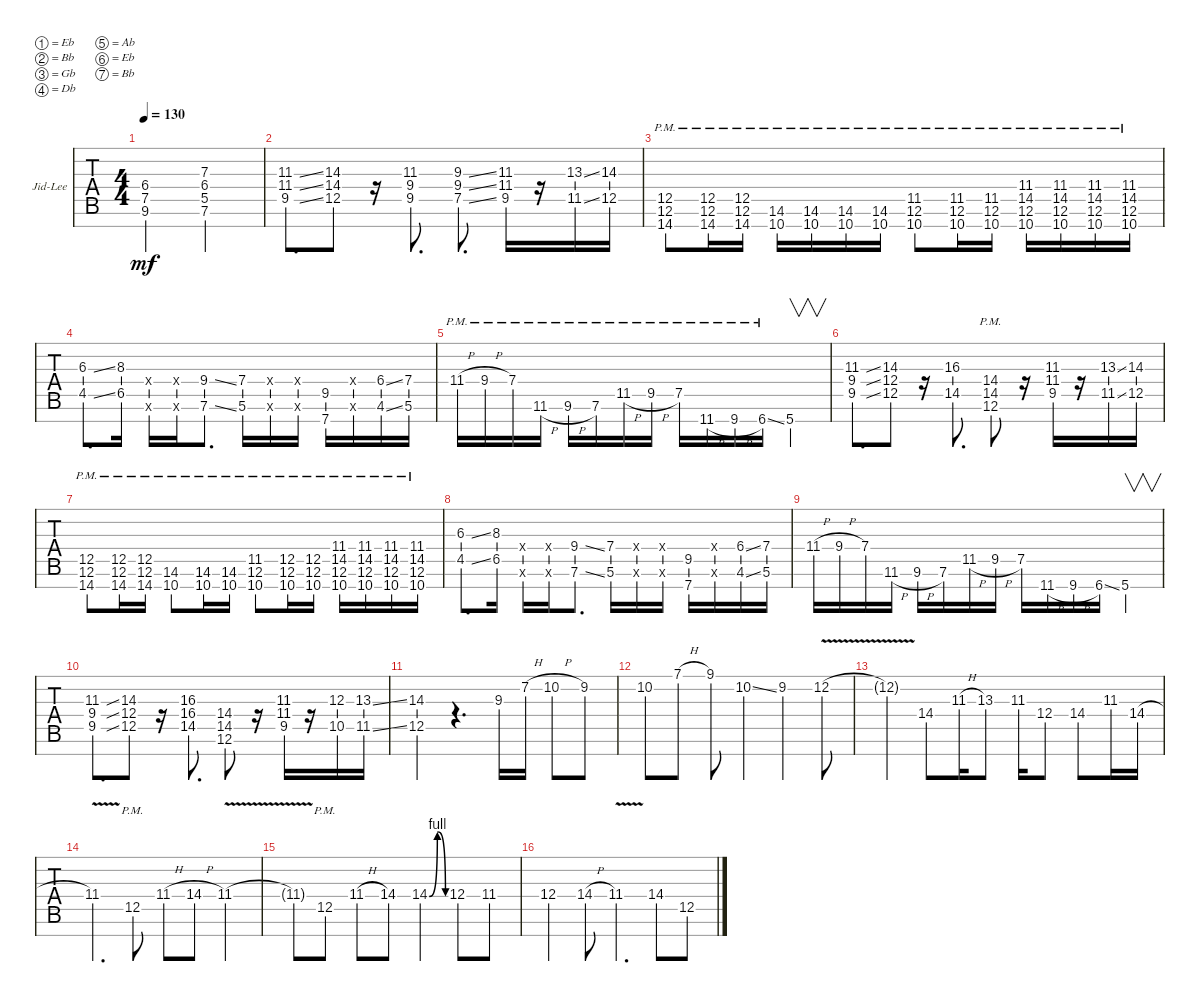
\defaultSystemsLayout 4
\bracketExtendMode groupsimilarinstruments
\firstSystemTrackNameOrientation horizontal
\otherSystemsTrackNameOrientation horizontal
\track ("Jid-Lee" "Jid-Lee") {instrument distortionguitar}
\staff {tabs}
\tuning (Eb4 Bb3 Gb3 Db3 Ab2 Eb2 Bb1)
\ts (4 4)
\tempo 130
\clef g2
\ks c
(9.6 7.5 6.4).2{dy mf} (7.6 5.5 6.4 7.3).2 |
(11.3{ss} 11.4{ss} 9.5{ss}).8{d} (14.3 14.4 12.5).8 r.16 (11.3 9.4 9.5).8{d} (9.3{ss} 9.4{ss} 7.5{ss}).8{d} (11.3 11.4 9.5).16 r.16 (13.3{ss} 11.5{ss}).16 (14.3 12.5).16 |
(14.7{pm} 12.6{pm} 12.5{pm}).8 (14.7{pm} 12.6{pm} 12.5{pm}).16 (14.7{pm} 12.6{pm} 12.5{pm}).16 (10.7{pm} 14.6{pm}).16 (10.7{pm} 14.6{pm}).16 (10.7{pm} 14.6{pm}).16 (10.7{pm} 14.6{pm}).16 (10.7{pm} 12.6{pm} 11.5).8 (10.7{pm} 12.6{pm} 11.5).16 (10.7{pm} 12.6{pm} 11.5{pm}).16 (10.7{pm} 12.6{pm} 14.5{pm} 11.4{pm}).16 (10.7{pm} 12.6{pm} 14.5{pm} 11.4{pm}).16 (10.7{pm} 12.6{pm} 14.5{pm} 11.4{pm}).16 (10.7{pm} 12.6{pm} 14.5{pm} 11.4{pm}).16 |
(4.5{ss} 6.3{ss}).8{d} (6.5 8.3).16 (0.6{x} 0.4{x}).16 (0.6{x} 0.4{x}).16 (7.6{ss} 9.4{ss}).8{d} (5.6 7.4).16 (0.6{x} 0.4{x}).16 (0.6{x} 0.4{x}).16 (7.7 9.5).16 (0.6{x} 0.4{x}).16 (6.4{ss} 4.6{ss}).16 (7.4 5.6).16 |
11.4{h pm}.16 9.4{h pm}.16 7.4{pm}.16 11.6{h pm}.16 9.6{h pm}.16 7.6{pm}.16 11.5{h pm}.16 9.5{h pm}.16 7.5{pm}.16 11.7{h pm}.16 9.7{h pm}.16 6.7{ss pm}.16 5.7.4{v} |
(11.3{ss} 9.5{ss} 9.4{ss}).8{d} (14.3 12.5 12.4).8 r.16 (14.5 16.3).8{d} (12.6{pm} 14.4{pm} 14.5).8 r.16 (11.3 11.4 9.5).16 r.16 (13.3{ss} 11.5{ss}).16 (14.3 12.5).16 |
(14.7{pm} 12.6{pm} 12.5{pm}).8 (14.7{pm} 12.6{pm} 12.5{pm}).16 (14.7{pm} 12.6{pm} 12.5{pm}).16 (10.7{pm} 14.6{pm}).8 (10.7{pm} 14.6{pm}).16 (10.7{pm} 14.6{pm}).16 (10.7{pm} 12.6{pm} 11.5).8 (10.7{pm} 12.6{pm} 12.5{pm}).16 (10.7{pm} 12.6{pm} 12.5{pm}).16 (10.7{pm} 12.6{pm} 14.5{pm} 11.4{pm}).16 (10.7{pm} 12.6{pm} 14.5{pm} 11.4{pm}).16 (10.7{pm} 12.6{pm} 14.5{pm} 11.4{pm}).16 (10.7{pm} 12.6{pm} 14.5{pm} 11.4{pm}).16 |
(4.5{ss} 6.3{ss}).8{d} (6.5 8.3).16 (0.6{x} 0.4{x}).16 (0.6{x} 0.4{x}).16 (7.6{ss} 9.4{ss}).8{d} (5.6 7.4).16 (0.6{x} 0.4{x}).16 (0.6{x} 0.4{x}).16 (7.7 9.5).16 (0.6{x} 0.4{x}).16 (6.4{ss} 4.6{ss}).16 (7.4 5.6).16 |
11.4{h}.16 9.4{h}.16 7.4.16 11.6{h}.16 9.6{h}.16 7.6.16 11.5{h}.16 9.5{h}.16 7.5.16 11.7{h}.16 9.7{h}.16 6.7{ss}.16 5.7.4{v} |
(11.3{ss} 9.4{ss} 9.5{ss}).8{d} (14.3 12.4 12.5).8 r.16 (16.3 16.4 14.5).8{d} (14.4 12.6 14.5).8 r.16 (11.3 11.4 9.5).16 r.16 (12.3 10.5).16 (13.3{ss} 11.5{ss}).16 |
(14.3 12.5).4 r.4{d} 9.3.16 7.2{h}.16 10.2{h}.8 9.2.8 |
10.2.8 7.1{h}.8 9.1.8 10.2{ss}.4 9.2.4 12.2{v}.8 |
12.2{v t}.4 14.4.8 11.3{h}.16 13.3.8 11.3.16 12.4.8 14.4.8 11.3.16 14.4{h}.16 |
11.4{v}.4{d} 12.5{pm}.8 11.4{h}.8 14.4{h}.8 11.4{v}.4 |
11.4{v t}.8 12.5{pm}.8 11.4{h}.8 14.4.8 14.4{be (bendrelease 0 0 24.599999999999998 4 40.199999999999996 4 48 0)}.4 12.4.8 11.4.8 |
12.4.4 14.4{h}.8 11.4{v}.4{d} 14.4.8 12.5.8
